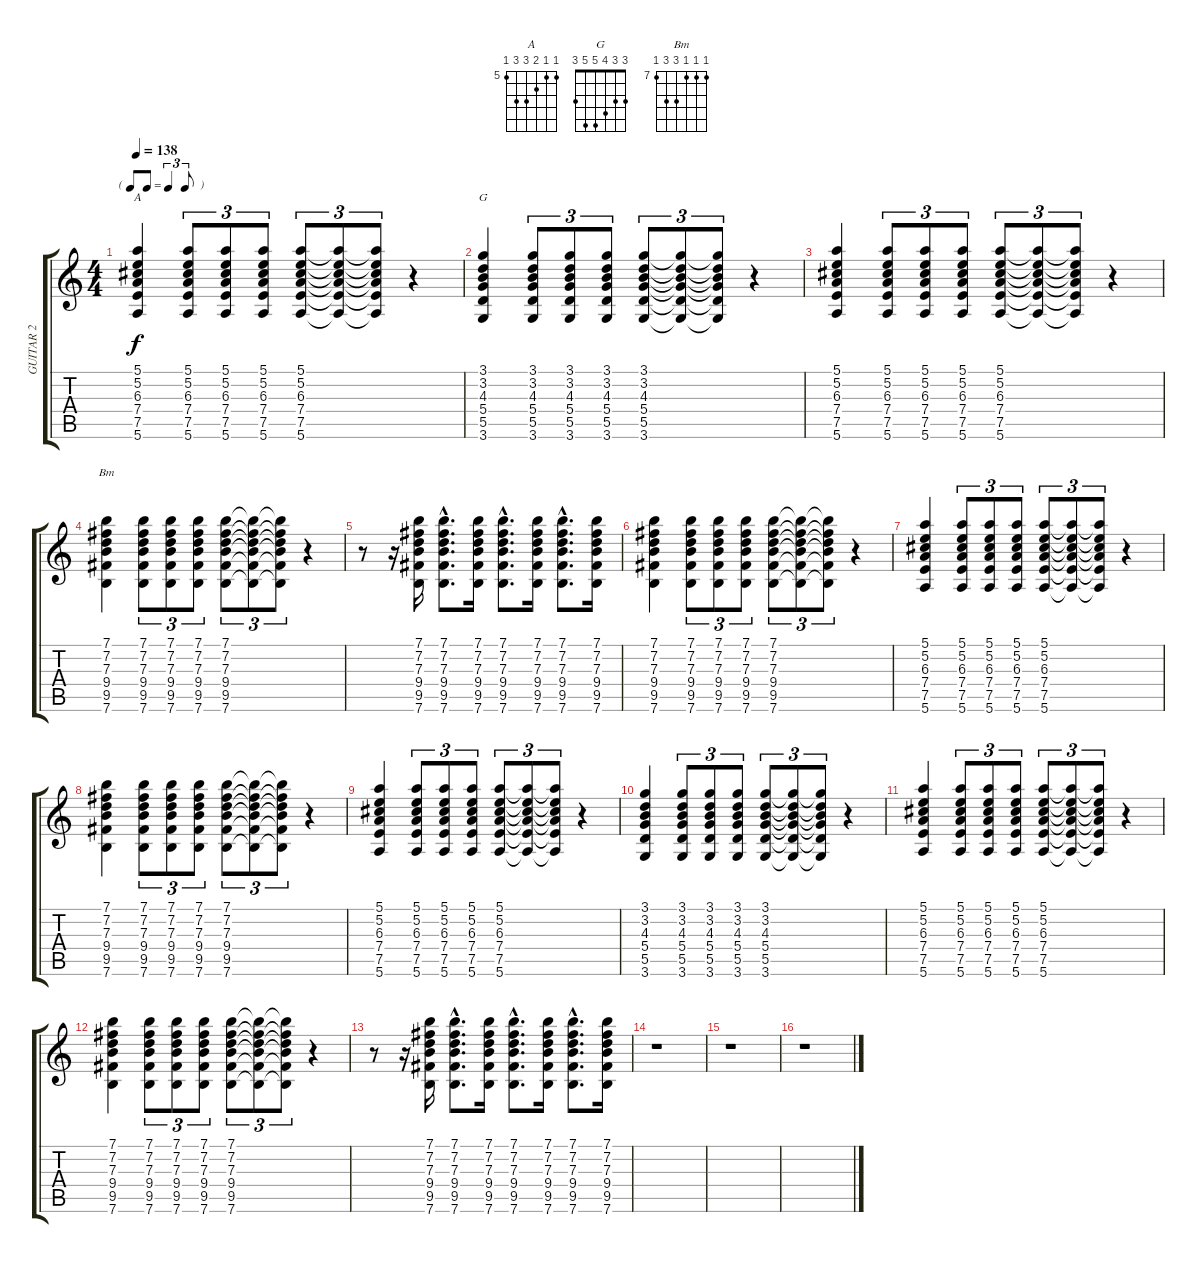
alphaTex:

\track ("GUITAR 2" "GUITAR 2") {instrument electricguitarclean}
\staff {score tabs}
\tuning (E4 B3 G3 D3 A2 E2) {hide}
\chord ("A" 5 5 6 7 7 5) {firstfret 5}
\chord ("G" 3 3 4 5 5 3)
\chord ("Bm" 7 7 7 9 9 7) {firstfret 7}
\ts (4 4)
\tf triplet8th
\tempo 138
\clef g2
\ks c
(5.1 5.2 6.3 7.4 7.5 5.6).4{ch "A" dy f} (5.1 5.2 6.3 7.4 7.5 5.6).8{tu (3 2)} (5.1 5.2 6.3 7.4 7.5 5.6).8{tu (3 2)} (5.1 5.2 6.3 7.4 7.5 5.6).8{tu (3 2)} (5.1 5.2 6.3 7.4 7.5 5.6).8{tu (3 2)} (5.1{t} 5.2{t} 6.3{t} 7.4{t} 7.5{t} 5.6{t}).8{tu (3 2)} (5.1{t} 5.2{t} 6.3{t} 7.4{t} 7.5{t} 5.6{t}).8{tu (3 2)} r.4 |
(3.1 3.2 4.3 5.4 5.5 3.6).4{ch "G"} (3.1 3.2 4.3 5.4 5.5 3.6).8{tu (3 2)} (3.1 3.2 4.3 5.4 5.5 3.6).8{tu (3 2)} (3.1 3.2 4.3 5.4 5.5 3.6).8{tu (3 2)} (3.1 3.2 4.3 5.4 5.5 3.6).8{tu (3 2)} (3.1{t} 3.2{t} 4.3{t} 5.4{t} 5.5{t} 3.6{t}).8{tu (3 2)} (3.1{t} 3.2{t} 4.3{t} 5.4{t} 5.5{t} 3.6{t}).8{tu (3 2)} r.4 |
(5.1 5.2 6.3 7.4 7.5 5.6).4 (5.1 5.2 6.3 7.4 7.5 5.6).8{tu (3 2)} (5.1 5.2 6.3 7.4 7.5 5.6).8{tu (3 2)} (5.1 5.2 6.3 7.4 7.5 5.6).8{tu (3 2)} (5.1 5.2 6.3 7.4 7.5 5.6).8{tu (3 2)} (5.1{t} 5.2{t} 6.3{t} 7.4{t} 7.5{t} 5.6{t}).8{tu (3 2)} (5.1{t} 5.2{t} 6.3{t} 7.4{t} 7.5{t} 5.6{t}).8{tu (3 2)} r.4 |
(7.1 7.2 7.3 9.4 9.5 7.6).4{ch "Bm"} (7.1 7.2 7.3 9.4 9.5 7.6).8{tu (3 2)} (7.1 7.2 7.3 9.4 9.5 7.6).8{tu (3 2)} (7.1 7.2 7.3 9.4 9.5 7.6).8{tu (3 2)} (7.1 7.2 7.3 9.4 9.5 7.6).8{tu (3 2)} (7.1{t} 7.2{t} 7.3{t} 9.4{t} 9.5{t} 7.6{t}).8{tu (3 2)} (7.1{t} 7.2{t} 7.3{t} 9.4{t} 9.5{t} 7.6{t}).8{tu (3 2)} r.4 |
r.8 r.16 (7.1 7.2 7.3 9.4 9.5 7.6).16 (7.1{hac} 7.2{hac} 7.3{hac} 9.4{hac} 9.5{hac} 7.6{hac}).8{d} (7.1 7.2 7.3 9.4 9.5 7.6).16 (7.1{hac} 7.2{hac} 7.3{hac} 9.4{hac} 9.5{hac} 7.6{hac}).8{d} (7.1 7.2 7.3 9.4 9.5 7.6).16 (7.1{hac} 7.2{hac} 7.3{hac} 9.4{hac} 9.5{hac} 7.6{hac}).8{d} (7.1 7.2 7.3 9.4 9.5 7.6).16 |
(7.1 7.2 7.3 9.4 9.5 7.6).4 (7.1 7.2 7.3 9.4 9.5 7.6).8{tu (3 2)} (7.1 7.2 7.3 9.4 9.5 7.6).8{tu (3 2)} (7.1 7.2 7.3 9.4 9.5 7.6).8{tu (3 2)} (7.1 7.2 7.3 9.4 9.5 7.6).8{tu (3 2)} (7.1{t} 7.2{t} 7.3{t} 9.4{t} 9.5{t} 7.6{t}).8{tu (3 2)} (7.1{t} 7.2{t} 7.3{t} 9.4{t} 9.5{t} 7.6{t}).8{tu (3 2)} r.4 |
(5.1 5.2 6.3 7.4 7.5 5.6).4 (5.1 5.2 6.3 7.4 7.5 5.6).8{tu (3 2)} (5.1 5.2 6.3 7.4 7.5 5.6).8{tu (3 2)} (5.1 5.2 6.3 7.4 7.5 5.6).8{tu (3 2)} (5.1 5.2 6.3 7.4 7.5 5.6).8{tu (3 2)} (5.1{t} 5.2{t} 6.3{t} 7.4{t} 7.5{t} 5.6{t}).8{tu (3 2)} (5.1{t} 5.2{t} 6.3{t} 7.4{t} 7.5{t} 5.6{t}).8{tu (3 2)} r.4 |
(7.1 7.2 7.3 9.4 9.5 7.6).4 (7.1 7.2 7.3 9.4 9.5 7.6).8{tu (3 2)} (7.1 7.2 7.3 9.4 9.5 7.6).8{tu (3 2)} (7.1 7.2 7.3 9.4 9.5 7.6).8{tu (3 2)} (7.1 7.2 7.3 9.4 9.5 7.6).8{tu (3 2)} (7.1{t} 7.2{t} 7.3{t} 9.4{t} 9.5{t} 7.6{t}).8{tu (3 2)} (7.1{t} 7.2{t} 7.3{t} 9.4{t} 9.5{t} 7.6{t}).8{tu (3 2)} r.4 |
(5.1 5.2 6.3 7.4 7.5 5.6).4 (5.1 5.2 6.3 7.4 7.5 5.6).8{tu (3 2)} (5.1 5.2 6.3 7.4 7.5 5.6).8{tu (3 2)} (5.1 5.2 6.3 7.4 7.5 5.6).8{tu (3 2)} (5.1 5.2 6.3 7.4 7.5 5.6).8{tu (3 2)} (5.1{t} 5.2{t} 6.3{t} 7.4{t} 7.5{t} 5.6{t}).8{tu (3 2)} (5.1{t} 5.2{t} 6.3{t} 7.4{t} 7.5{t} 5.6{t}).8{tu (3 2)} r.4 |
(3.1 3.2 4.3 5.4 5.5 3.6).4 (3.1 3.2 4.3 5.4 5.5 3.6).8{tu (3 2)} (3.1 3.2 4.3 5.4 5.5 3.6).8{tu (3 2)} (3.1 3.2 4.3 5.4 5.5 3.6).8{tu (3 2)} (3.1 3.2 4.3 5.4 5.5 3.6).8{tu (3 2)} (3.1{t} 3.2{t} 4.3{t} 5.4{t} 5.5{t} 3.6{t}).8{tu (3 2)} (3.1{t} 3.2{t} 4.3{t} 5.4{t} 5.5{t} 3.6{t}).8{tu (3 2)} r.4 |
(5.1 5.2 6.3 7.4 7.5 5.6).4 (5.1 5.2 6.3 7.4 7.5 5.6).8{tu (3 2)} (5.1 5.2 6.3 7.4 7.5 5.6).8{tu (3 2)} (5.1 5.2 6.3 7.4 7.5 5.6).8{tu (3 2)} (5.1 5.2 6.3 7.4 7.5 5.6).8{tu (3 2)} (5.1{t} 5.2{t} 6.3{t} 7.4{t} 7.5{t} 5.6{t}).8{tu (3 2)} (5.1{t} 5.2{t} 6.3{t} 7.4{t} 7.5{t} 5.6{t}).8{tu (3 2)} r.4 |
(7.1 7.2 7.3 9.4 9.5 7.6).4 (7.1 7.2 7.3 9.4 9.5 7.6).8{tu (3 2)} (7.1 7.2 7.3 9.4 9.5 7.6).8{tu (3 2)} (7.1 7.2 7.3 9.4 9.5 7.6).8{tu (3 2)} (7.1 7.2 7.3 9.4 9.5 7.6).8{tu (3 2)} (7.1{t} 7.2{t} 7.3{t} 9.4{t} 9.5{t} 7.6{t}).8{tu (3 2)} (7.1{t} 7.2{t} 7.3{t} 9.4{t} 9.5{t} 7.6{t}).8{tu (3 2)} r.4 |
r.8 r.16 (7.1 7.2 7.3 9.4 9.5 7.6).16 (7.1{hac} 7.2{hac} 7.3{hac} 9.4{hac} 9.5{hac} 7.6{hac}).8{d} (7.1 7.2 7.3 9.4 9.5 7.6).16 (7.1{hac} 7.2{hac} 7.3{hac} 9.4{hac} 9.5{hac} 7.6{hac}).8{d} (7.1 7.2 7.3 9.4 9.5 7.6).16 (7.1{hac} 7.2{hac} 7.3{hac} 9.4{hac} 9.5{hac} 7.6{hac}).8{d} (7.1 7.2 7.3 9.4 9.5 7.6).16 |
r.1 |
r.1 |
r.1
